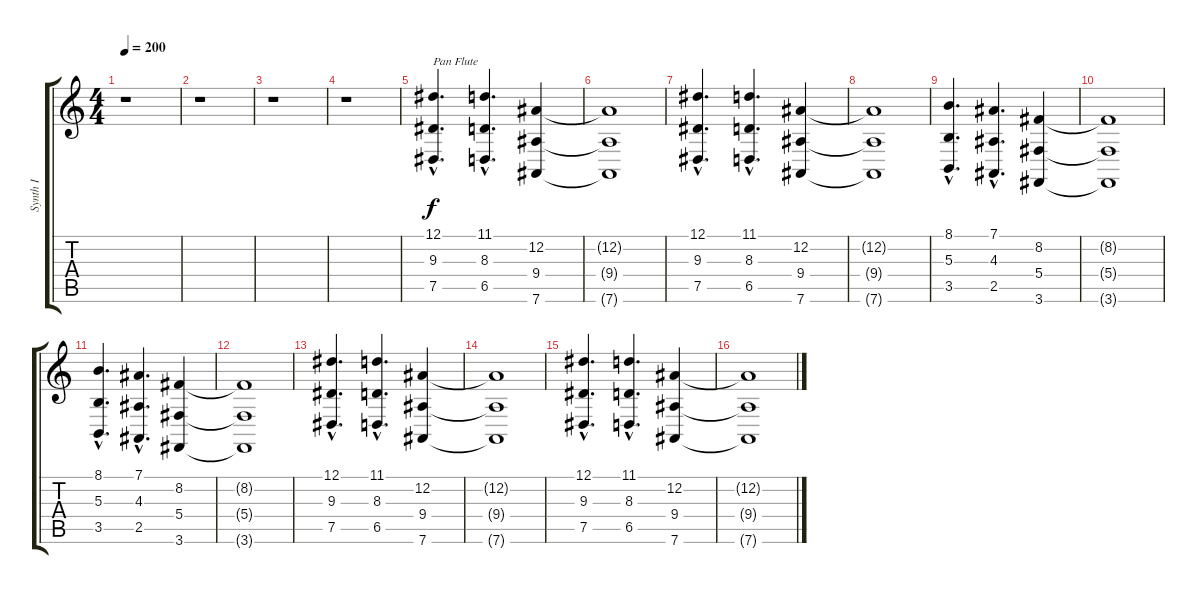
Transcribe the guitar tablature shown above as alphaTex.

\track ("Synth I" "Synth I") {instrument panflute}
\staff {score tabs}
\tuning (Eb4 Bb3 Gb3 Db3 Ab2 Eb2) {hide}
\ts (4 4)
\tempo 200
\clef g2
\ks c
r.1{dy ff} |
r.1 |
r.1 |
r.1 |
(12.1{hac} 9.3{hac} 7.5{hac}).4{d txt "Pan Flute" dy f volume 16 instrument panflute} (11.1{hac} 8.3{hac} 6.5{hac}).4{d volume 14} (12.2 9.4 7.6).4 |
(12.2{t} 9.4{t} 7.6{t}).1 |
(12.1{hac} 9.3{hac} 7.5{hac}).4{d volume 12} (11.1{hac} 8.3{hac} 6.5{hac}).4{d} (12.2 9.4 7.6).4 |
(12.2{t} 9.4{t} 7.6{t}).1 |
(8.1{hac} 5.3{hac} 3.5{hac}).4{d volume 10} (7.1{hac} 4.3{hac} 2.5{hac}).4{d} (8.2 5.4 3.6).4 |
(8.2{t} 5.4{t} 3.6{t}).1 |
(8.1{hac} 5.3{hac} 3.5{hac}).4{d volume 8} (7.1{hac} 4.3{hac} 2.5{hac}).4{d} (8.2 5.4 3.6).4 |
(8.2{t} 5.4{t} 3.6{t}).1 |
(12.1{hac} 9.3{hac} 7.5{hac}).4{d volume 6} (11.1{hac} 8.3{hac} 6.5{hac}).4{d} (12.2 9.4 7.6).4 |
(12.2{t} 9.4{t} 7.6{t}).1 |
(12.1{hac} 9.3{hac} 7.5{hac}).4{d volume 4} (11.1{hac} 8.3{hac} 6.5{hac}).4{d} (12.2 9.4 7.6).4 |
(12.2{t} 9.4{t} 7.6{t}).1
